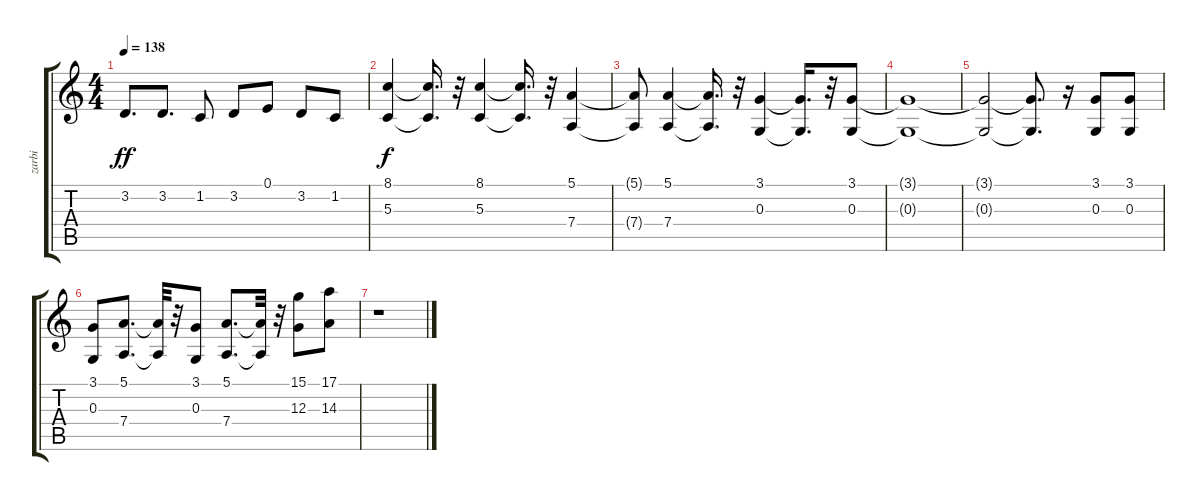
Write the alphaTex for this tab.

\track ("zarbi" "zarbi") {instrument shamisen}
\staff {score tabs}
\tuning (E4 B3 G3 D3 A2 E2) {hide}
\ts (4 4)
\tempo 138
\clef g2
\ks c
3.2.8{d dy ff} 3.2.8{d} 1.2.8 3.2.8 0.1.8 3.2.8 1.2.8 |
(8.1 5.3).4{dy f} (8.1{t} 5.3{t}).16{d} r.32 (8.1 5.3).4 (8.1{t} 5.3{t}).16{d} r.32 (5.1 7.4).4 |
(5.1{t} 7.4{t}).8 (5.1 7.4).4 (5.1{t} 7.4{t}).16{d} r.32 (3.1 0.3).4 (3.1{t} 0.3{t}).16{d} r.32 (3.1 0.3).8 |
(3.1{t} 0.3{t}).1 |
(3.1{t} 0.3{t}).2 (3.1{t} 0.3{t}).8{d} r.16 (3.1 0.3).8 (3.1 0.3).8 |
(3.1 0.3).8 (5.1 7.4).8{d} (5.1{t} 7.4{t}).32 r.32 (3.1 0.3).8 (5.1 7.4).8{d} (5.1{t} 7.4{t}).32 r.32 (15.1 12.3).8 (17.1 14.3).8 |
r.1
